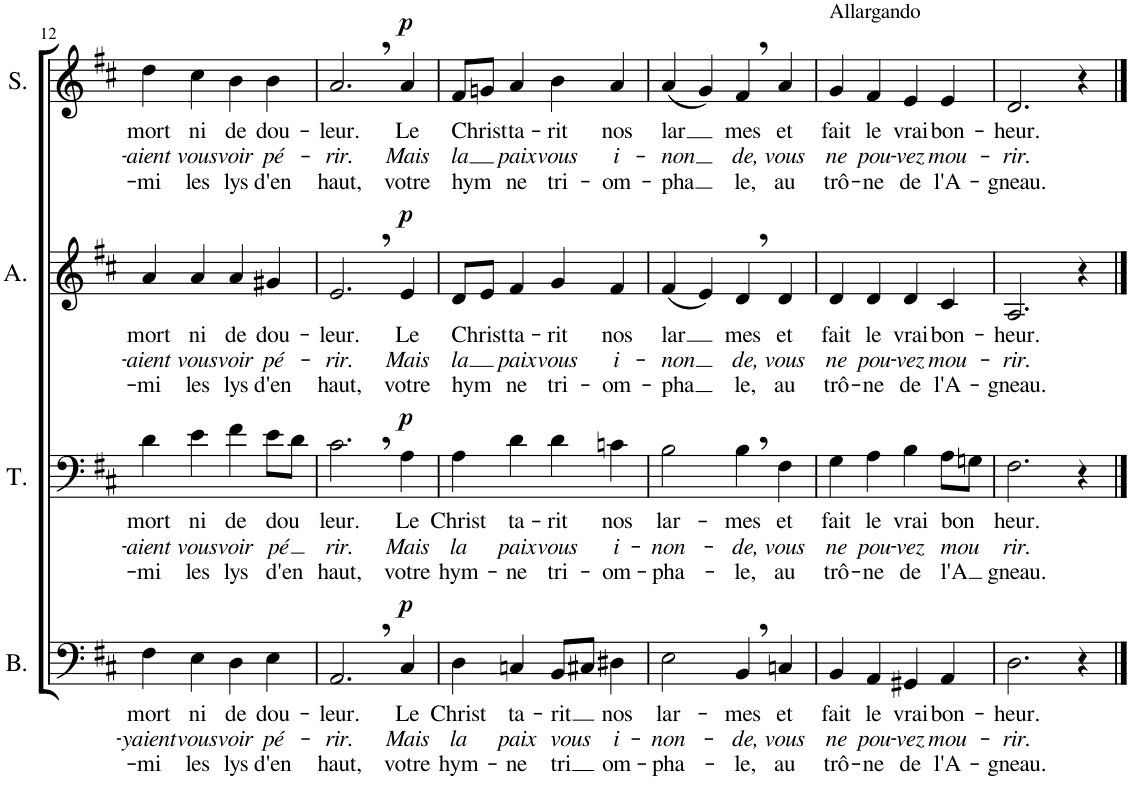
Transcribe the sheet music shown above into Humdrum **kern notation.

**kern	**text	**text	**text	**dynam	**kern	**text	**text	**text	**dynam	**kern	**text	**text	**text	**dynam	**kern	**text	**text	**text	**dynam
*part4	*part4	*part4	*part4	*part4	*part3	*part3	*part3	*part3	*part3	*part2	*part2	*part2	*part2	*part2	*part1	*part1	*part1	*part1	*part1
*staff4	*staff4	*staff4	*staff4	*staff4	*staff3	*staff3	*staff3	*staff3	*staff3	*staff2	*staff2	*staff2	*staff2	*staff2	*staff1	*staff1	*staff1	*staff1	*staff1
*I"Basse	*	*	*	*	*I"Ténor	*	*	*	*	*I"Alto	*	*	*	*	*I"Soprane	*	*	*	*
*I'B.	*	*	*	*	*I'T.	*	*	*	*	*I'A.	*	*	*	*	*I'S.	*	*	*	*
!!LO:PB:g=z
*clefF4	*	*	*	*	*clefF4	*	*	*	*	*clefG2	*	*	*	*	*clefG2	*	*	*	*
*k[f#c#]	*	*	*	*	*k[f#c#]	*	*	*	*	*k[f#c#]	*	*	*	*	*k[f#c#]	*	*	*	*
*M4/4	*	*	*	*	*M4/4	*	*	*	*	*M4/4	*	*	*	*	*M4/4	*	*	*	*
*met(c)	*	*	*	*	*met(c)	*	*	*	*	*met(c)	*	*	*	*	*met(c)	*	*	*	*
=12	=12	=12	=12	=12	=12	=12	=12	=12	=12	=12	=12	=12	=12	=12	=12	=12	=12	=12	=12
!	!LO:LY:b	!LO:LY:b	!LO:LY:b	!	!	!LO:LY:b	!LO:LY:b	!LO:LY:b	!	!	!LO:LY:b	!LO:LY:b	!LO:LY:b	!	!	!LO:LY:b	!LO:LY:b	!LO:LY:b	!
4F#\	mort	-yaient	-mi	.	4d\	mort	-aient	-mi	.	4a/	mort	-aient	-mi	.	4dd\	mort	-aient	-mi	.
!	!LO:LY:b	!LO:LY:b	!LO:LY:b	!	!	!LO:LY:b	!LO:LY:b	!LO:LY:b	!	!	!LO:LY:b	!LO:LY:b	!LO:LY:b	!	!	!LO:LY:b	!LO:LY:b	!LO:LY:b	!
4E\	ni	vous	les	.	4e\	ni	vous	les	.	4a/	ni	vous	les	.	4cc#\	ni	vous	les	.
!	!LO:LY:b	!LO:LY:b	!LO:LY:b	!	!	!LO:LY:b	!LO:LY:b	!LO:LY:b	!	!	!LO:LY:b	!LO:LY:b	!LO:LY:b	!	!	!LO:LY:b	!LO:LY:b	!LO:LY:b	!
4D\	de	voir	lys	.	4f#\	de	voir	lys	.	4a/	de	voir	lys	.	4b\	de	voir	lys	.
!	!LO:LY:b	!LO:LY:b	!LO:LY:b	!	!	!LO:LY:b	!LO:LY:b	!LO:LY:b	!	!	!LO:LY:b	!LO:LY:b	!LO:LY:b	!	!	!LO:LY:b	!LO:LY:b	!LO:LY:b	!
4E\	dou-	pé-	d'en	.	8e\L	-dou	pé	d'en	.	4g#X/	dou-	pé-	d'en	.	4b\	dou-	pé-	d'en	.
.	.	.	.	.	8d\J	.	.	.	.	.	.	.	.	.	.	.	.	.	.
=13	=13	=13	=13	=13	=13	=13	=13	=13	=13	=13	=13	=13	=13	=13	=13	=13	=13	=13	=13
!	!LO:LY:b	!LO:LY:b	!LO:LY:b	!	!	!LO:LY:b	!LO:LY:b	!LO:LY:b	!	!	!LO:LY:b	!LO:LY:b	!LO:LY:b	!	!	!LO:LY:b	!LO:LY:b	!LO:LY:b	!
2.AA,/	-leur.	-rir.	haut,	.	2.c#,\	leur.	rir.	haut,	.	2.e,/	-leur.	-rir.	haut,	.	2.a,/	-leur.	-rir.	haut,	.
!	!LO:LY:b	!LO:LY:b	!LO:LY:b	!LO:DY:a	!	!LO:LY:b	!LO:LY:b	!LO:LY:b	!LO:DY:a	!	!LO:LY:b	!LO:LY:b	!LO:LY:b	!LO:DY:a	!	!LO:LY:b	!LO:LY:b	!LO:LY:b	!LO:DY:a
4C#/	Le	Mais	votre	p	4A\	Le	Mais	votre	p	4e/	Le	Mais	votre	p	4a/	Le	Mais	votre	p
=14	=14	=14	=14	=14	=14	=14	=14	=14	=14	=14	=14	=14	=14	=14	=14	=14	=14	=14	=14
!	!LO:LY:b	!LO:LY:b	!LO:LY:b	!	!	!LO:LY:b	!LO:LY:b	!LO:LY:b	!	!	!LO:LY:b	!LO:LY:b	!LO:LY:b	!	!	!LO:LY:b	!LO:LY:b	!LO:LY:b	!
4D\	Christ	la	hym-	.	4A\	Christ	la	hym-	.	8d/L	Christ	la	hym	.	8f#/L	Christ	la	hym	.
.	.	.	.	.	.	.	.	.	.	8e/J	.	.	.	.	8gn/J	.	.	.	.
!	!LO:LY:b	!LO:LY:b	!LO:LY:b	!	!	!LO:LY:b	!LO:LY:b	!LO:LY:b	!	!	!LO:LY:b	!LO:LY:b	!LO:LY:b	!	!	!LO:LY:b	!LO:LY:b	!LO:LY:b	!
4Cn/	ta-	paix	-ne	.	4d\	ta-	paix	-ne	.	4f#/	ta-	paix	ne	.	4a/	ta-	paix	ne	.
!	!LO:LY:b	!LO:LY:b	!LO:LY:b	!	!	!LO:LY:b	!LO:LY:b	!LO:LY:b	!	!	!LO:LY:b	!LO:LY:b	!LO:LY:b	!	!	!LO:LY:b	!LO:LY:b	!LO:LY:b	!
8BB/L	-rit	vous	tri	.	4d\	-rit	vous	tri-	.	4g/	-rit	vous	tri-	.	4b\	-rit	vous	tri-	.
8C#X/J	.	.	.	.	.	.	.	.	.	.	.	.	.	.	.	.	.	.	.
!	!LO:LY:b	!LO:LY:b	!LO:LY:b	!	!	!LO:LY:b	!LO:LY:b	!LO:LY:b	!	!	!LO:LY:b	!LO:LY:b	!LO:LY:b	!	!	!LO:LY:b	!LO:LY:b	!LO:LY:b	!
4D#X\	nos	i-	om-	.	4cn\	nos	i-	-om-	.	4f#/	nos	i-	-om-	.	4a/	nos	i-	-om-	.
=15	=15	=15	=15	=15	=15	=15	=15	=15	=15	=15	=15	=15	=15	=15	=15	=15	=15	=15	=15
!	!LO:LY:b	!LO:LY:b	!LO:LY:b	!	!	!LO:LY:b	!LO:LY:b	!LO:LY:b	!	!	!LO:LY:b	!LO:LY:b	!LO:LY:b	!	!	!LO:LY:b	!LO:LY:b	!LO:LY:b	!
2E\	lar-	-non-	-pha-	.	2B\	lar-	-non-	-pha-	.	(4f#/	lar	-non	-pha	.	(4a/	lar	-non	-pha	.
.	.	.	.	.	.	.	.	.	.	4e/)	.	.	.	.	4g/)	.	.	.	.
!	!LO:LY:b	!LO:LY:b	!LO:LY:b	!	!	!LO:LY:b	!LO:LY:b	!LO:LY:b	!	!	!LO:LY:b	!LO:LY:b	!LO:LY:b	!	!	!LO:LY:b	!LO:LY:b	!LO:LY:b	!
4BB,/	-mes	-de,	-le,	.	4B,\	-mes	-de,	-le,	.	4d,/	mes	de,	le,	.	4f#,/	mes	de,	le,	.
!	!LO:LY:b	!LO:LY:b	!LO:LY:b	!	!	!LO:LY:b	!LO:LY:b	!LO:LY:b	!	!	!LO:LY:b	!LO:LY:b	!LO:LY:b	!	!	!LO:LY:b	!LO:LY:b	!LO:LY:b	!
4Cn/	et	vous	au	.	4F#\	et	vous	au	.	4d/	et	vous	au	.	4a/	et	vous	au	.
=16	=16	=16	=16	=16	=16	=16	=16	=16	=16	=16	=16	=16	=16	=16	=16	=16	=16	=16	=16
!	!	!	!	!	!	!	!	!	!	!	!	!	!	!	!LO:TX:a:t=Allargando	!	!	!	!
!	!LO:LY:b	!LO:LY:b	!LO:LY:b	!	!	!LO:LY:b	!LO:LY:b	!LO:LY:b	!	!	!LO:LY:b	!LO:LY:b	!LO:LY:b	!	!	!LO:LY:b	!LO:LY:b	!LO:LY:b	!
4BB/	fait	ne	trô-	.	4G\	fait	ne	trô-	.	4d/	fait	ne	trô-	.	4g/	fait	ne	trô-	.
!	!LO:LY:b	!LO:LY:b	!LO:LY:b	!	!	!LO:LY:b	!LO:LY:b	!LO:LY:b	!	!	!LO:LY:b	!LO:LY:b	!LO:LY:b	!	!	!LO:LY:b	!LO:LY:b	!LO:LY:b	!
4AA/	le	pou-	-ne	.	4A\	le	pou-	-ne	.	4d/	le	pou-	-ne	.	4f#/	le	pou-	-ne	.
!	!LO:LY:b	!LO:LY:b	!LO:LY:b	!	!	!LO:LY:b	!LO:LY:b	!LO:LY:b	!	!	!LO:LY:b	!LO:LY:b	!LO:LY:b	!	!	!LO:LY:b	!LO:LY:b	!LO:LY:b	!
4GG#X/	vrai	-vez	de	.	4B\	vrai	-vez	de	.	4d/	vrai	-vez	de	.	4e/	vrai	-vez	de	.
!	!LO:LY:b	!LO:LY:b	!LO:LY:b	!	!	!LO:LY:b	!LO:LY:b	!LO:LY:b	!	!	!LO:LY:b	!LO:LY:b	!LO:LY:b	!	!	!LO:LY:b	!LO:LY:b	!LO:LY:b	!
4AA/	bon-	mou-	l'A-	.	8A\L	bon	-mou	l'A	.	4c#/	bon-	mou-	l'A-	.	4e/	bon-	mou-	l'A-	.
.	.	.	.	.	8Gn\J	.	.	.	.	.	.	.	.	.	.	.	.	.	.
=17	=17	=17	=17	=17	=17	=17	=17	=17	=17	=17	=17	=17	=17	=17	=17	=17	=17	=17	=17
!	!LO:LY:b	!LO:LY:b	!LO:LY:b	!	!	!LO:LY:b	!LO:LY:b	!LO:LY:b	!	!	!LO:LY:b	!LO:LY:b	!LO:LY:b	!	!	!LO:LY:b	!LO:LY:b	!LO:LY:b	!
2.D\	-heur.	-rir.	-gneau.	.	2.F#\	heur.	rir.	gneau.	.	2.A/	-heur.	-rir.	-gneau.	.	2.d/	-heur.	-rir.	-gneau.	.
4r	.	.	.	.	4r	.	.	.	.	4r	.	.	.	.	4r	.	.	.	.
==	==	==	==	==	==	==	==	==	==	==	==	==	==	==	==	==	==	==	==
*-	*-	*-	*-	*-	*-	*-	*-	*-	*-	*-	*-	*-	*-	*-	*-	*-	*-	*-	*-
